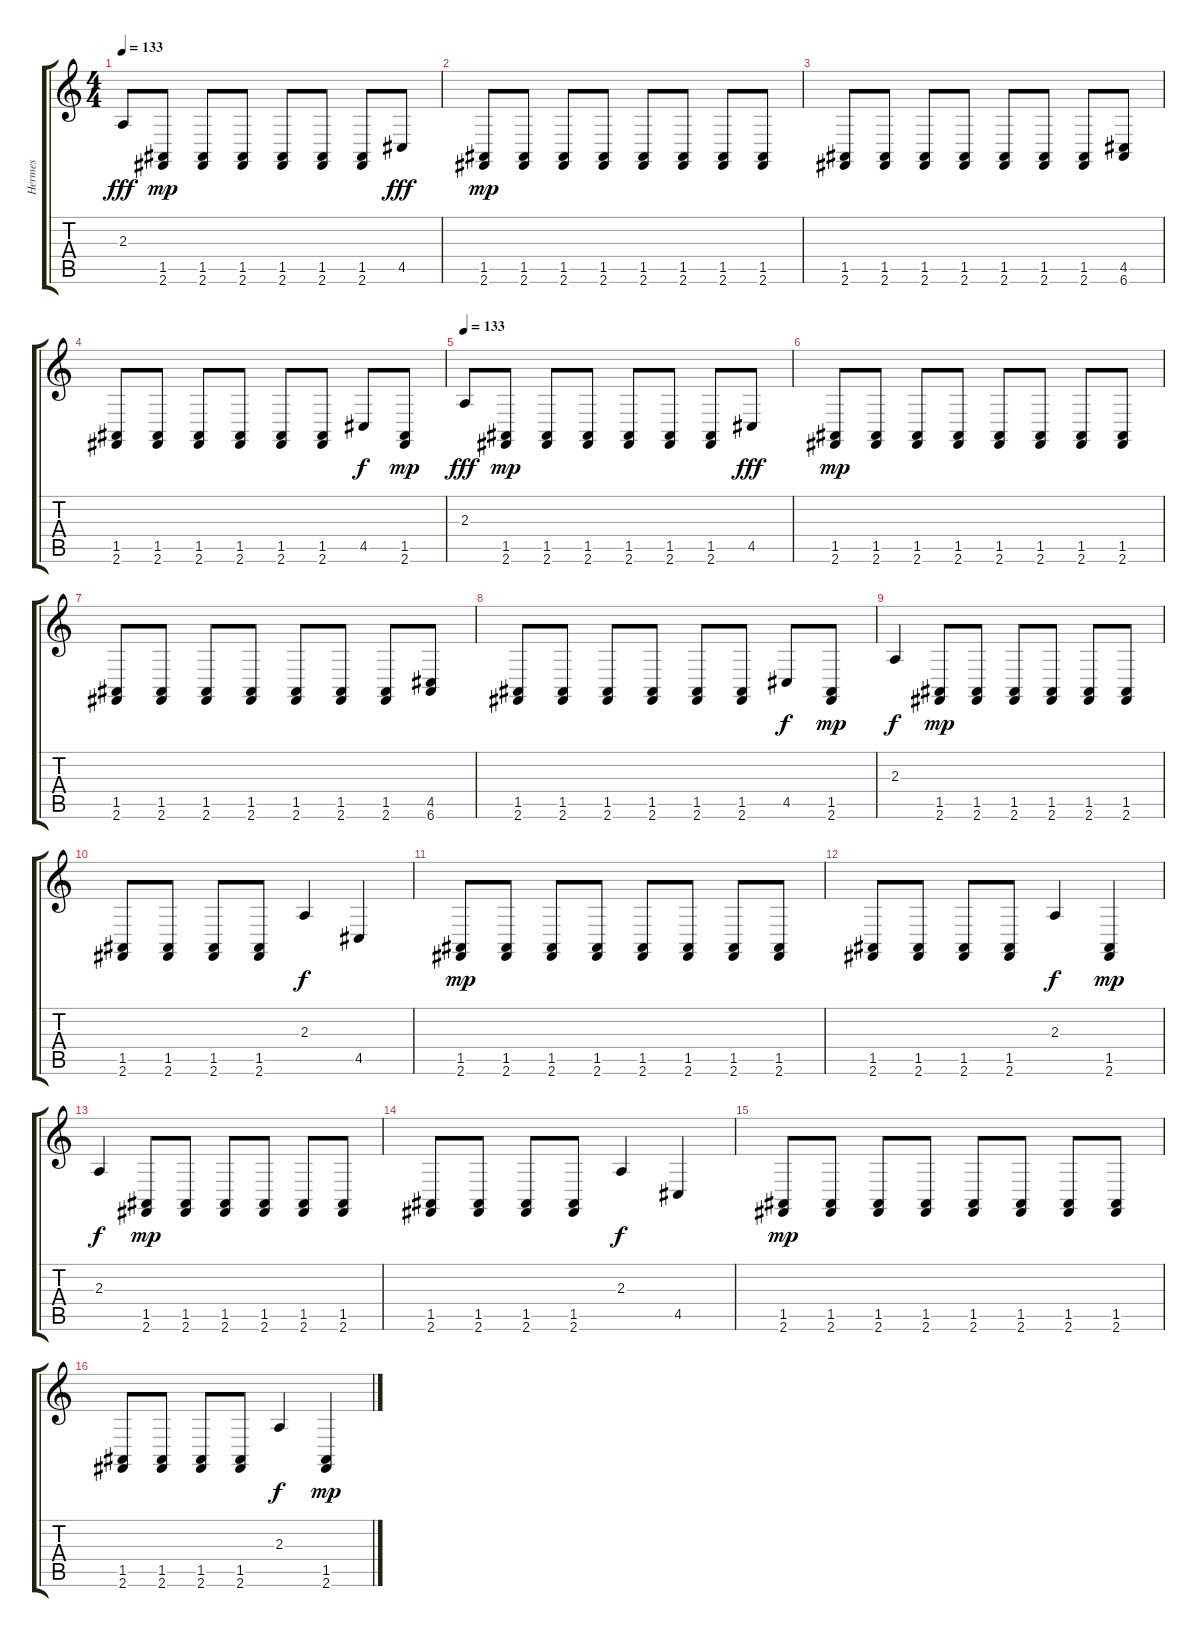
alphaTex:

\track ("Hermes" "Hermes") {instrument melodictom}
\staff {score tabs}
\tuning (E4 B3 G3 D3 A2 E2) {hide}
\ts (4 4)
\tempo 133
\clef g2
\ks c
2.3.8{dy fff} (1.5 2.6).8{dy mp} (1.5 2.6).8 (1.5 2.6).8 (1.5 2.6).8 (1.5 2.6).8 (1.5 2.6).8 4.5.8{dy fff} |
(1.5 2.6).8{dy mp} (1.5 2.6).8 (1.5 2.6).8 (1.5 2.6).8 (1.5 2.6).8 (1.5 2.6).8 (1.5 2.6).8 (1.5 2.6).8 |
(1.5 2.6).8 (1.5 2.6).8 (1.5 2.6).8 (1.5 2.6).8 (1.5 2.6).8 (1.5 2.6).8 (1.5 2.6).8 (4.5 6.6).8 |
(1.5 2.6).8 (1.5 2.6).8 (1.5 2.6).8 (1.5 2.6).8 (1.5 2.6).8 (1.5 2.6).8 4.5.8{dy f} (1.5 2.6).8{dy mp} |
\tempo 133
2.3.8{dy fff} (1.5 2.6).8{dy mp} (1.5 2.6).8 (1.5 2.6).8 (1.5 2.6).8 (1.5 2.6).8 (1.5 2.6).8 4.5.8{dy fff} |
(1.5 2.6).8{dy mp} (1.5 2.6).8 (1.5 2.6).8 (1.5 2.6).8 (1.5 2.6).8 (1.5 2.6).8 (1.5 2.6).8 (1.5 2.6).8 |
(1.5 2.6).8 (1.5 2.6).8 (1.5 2.6).8 (1.5 2.6).8 (1.5 2.6).8 (1.5 2.6).8 (1.5 2.6).8 (4.5 6.6).8 |
(1.5 2.6).8 (1.5 2.6).8 (1.5 2.6).8 (1.5 2.6).8 (1.5 2.6).8 (1.5 2.6).8 4.5.8{dy f} (1.5 2.6).8{dy mp} |
2.3.4{dy f} (1.5 2.6).8{dy mp} (1.5 2.6).8 (1.5 2.6).8 (1.5 2.6).8 (1.5 2.6).8 (1.5 2.6).8 |
(1.5 2.6).8 (1.5 2.6).8 (1.5 2.6).8 (1.5 2.6).8 2.3.4{dy f} 4.5.4 |
(1.5 2.6).8{dy mp} (1.5 2.6).8 (1.5 2.6).8 (1.5 2.6).8 (1.5 2.6).8 (1.5 2.6).8 (1.5 2.6).8 (1.5 2.6).8 |
(1.5 2.6).8 (1.5 2.6).8 (1.5 2.6).8 (1.5 2.6).8 2.3.4{dy f} (1.5 2.6).4{dy mp} |
2.3.4{dy f} (1.5 2.6).8{dy mp} (1.5 2.6).8 (1.5 2.6).8 (1.5 2.6).8 (1.5 2.6).8 (1.5 2.6).8 |
(1.5 2.6).8 (1.5 2.6).8 (1.5 2.6).8 (1.5 2.6).8 2.3.4{dy f} 4.5.4 |
(1.5 2.6).8{dy mp} (1.5 2.6).8 (1.5 2.6).8 (1.5 2.6).8 (1.5 2.6).8 (1.5 2.6).8 (1.5 2.6).8 (1.5 2.6).8 |
(1.5 2.6).8 (1.5 2.6).8 (1.5 2.6).8 (1.5 2.6).8 2.3.4{dy f} (1.5 2.6).4{dy mp}
